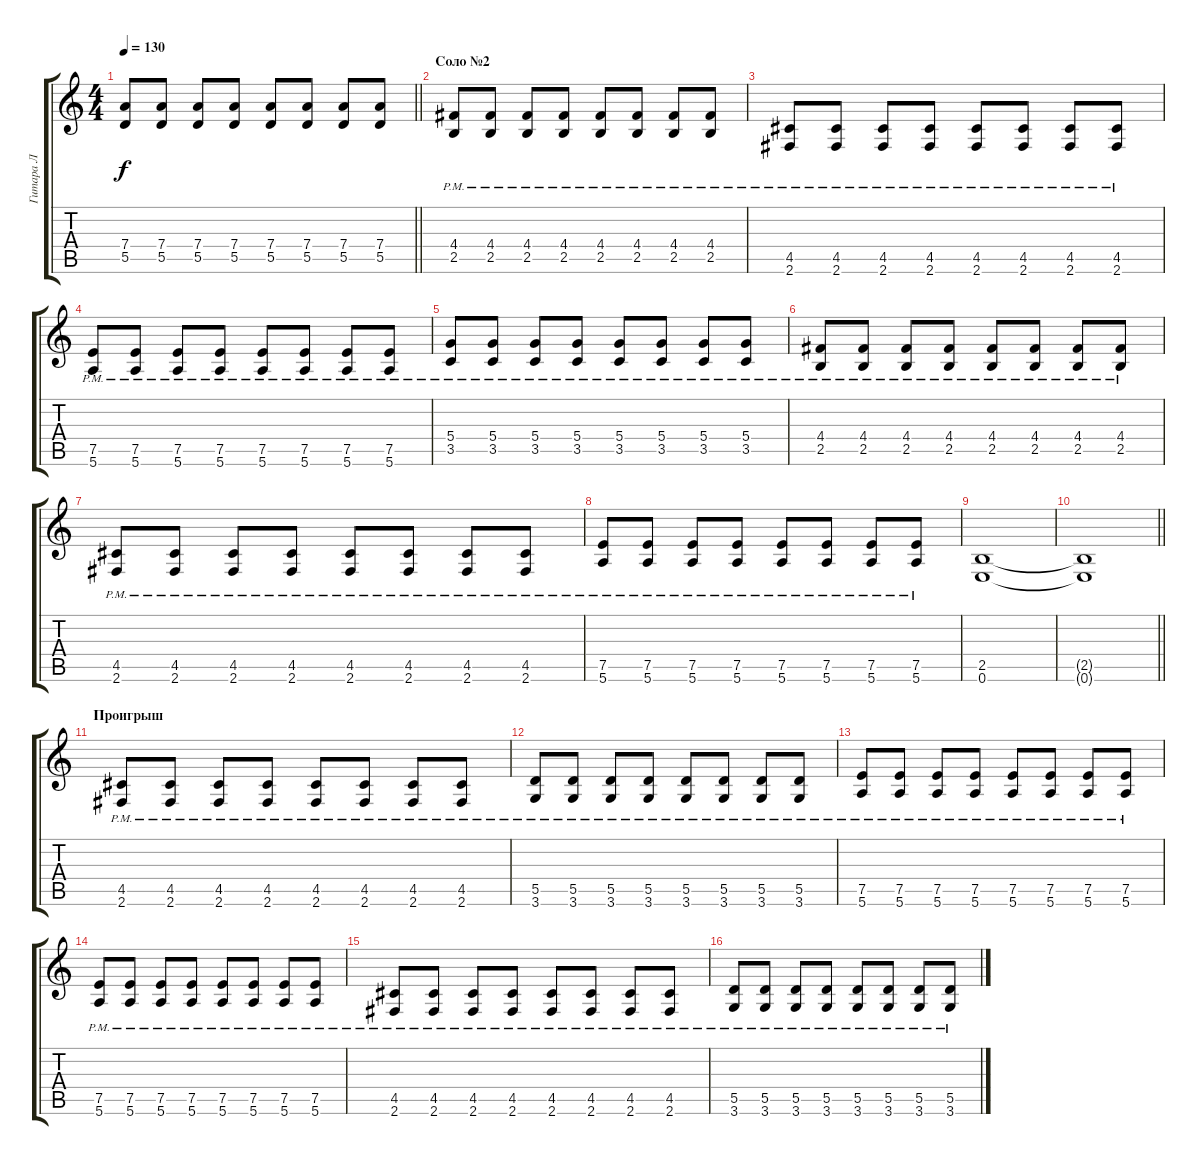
\track ("Гитара Л" "Гитара Л") {instrument distortionguitar}
\staff {score tabs}
\tuning (E4 B3 G3 D3 A2 E2) {hide}
\ts (4 4)
\tempo 130
\clef g2
\barLineRight lightlight
\ks c
(7.4 5.5).8{dy f} (7.4 5.5).8 (7.4 5.5).8 (7.4 5.5).8 (7.4 5.5).8 (7.4 5.5).8 (7.4 5.5).8 (7.4 5.5).8 |
\section ("" "Соло №2")
(4.4{pm} 2.5{pm}).8 (4.4{pm} 2.5{pm}).8 (4.4{pm} 2.5{pm}).8 (4.4{pm} 2.5{pm}).8 (4.4{pm} 2.5{pm}).8 (4.4{pm} 2.5{pm}).8 (4.4{pm} 2.5{pm}).8 (4.4{pm} 2.5{pm}).8 |
(4.5{pm} 2.6{pm}).8 (4.5{pm} 2.6{pm}).8 (4.5{pm} 2.6{pm}).8 (4.5{pm} 2.6{pm}).8 (4.5{pm} 2.6{pm}).8 (4.5{pm} 2.6{pm}).8 (4.5{pm} 2.6{pm}).8 (4.5{pm} 2.6{pm}).8 |
(7.5{pm} 5.6{pm}).8 (7.5{pm} 5.6{pm}).8 (7.5{pm} 5.6{pm}).8 (7.5{pm} 5.6{pm}).8 (7.5{pm} 5.6{pm}).8 (7.5{pm} 5.6{pm}).8 (7.5{pm} 5.6{pm}).8 (7.5{pm} 5.6{pm}).8 |
(5.4{pm} 3.5{pm}).8 (5.4{pm} 3.5{pm}).8 (5.4{pm} 3.5{pm}).8 (5.4{pm} 3.5{pm}).8 (5.4{pm} 3.5{pm}).8 (5.4{pm} 3.5{pm}).8 (5.4{pm} 3.5{pm}).8 (5.4{pm} 3.5{pm}).8 |
(4.4{pm} 2.5{pm}).8 (4.4{pm} 2.5{pm}).8 (4.4{pm} 2.5{pm}).8 (4.4{pm} 2.5{pm}).8 (4.4{pm} 2.5{pm}).8 (4.4{pm} 2.5{pm}).8 (4.4{pm} 2.5{pm}).8 (4.4{pm} 2.5{pm}).8 |
(4.5{pm} 2.6{pm}).8 (4.5{pm} 2.6{pm}).8 (4.5{pm} 2.6{pm}).8 (4.5{pm} 2.6{pm}).8 (4.5{pm} 2.6{pm}).8 (4.5{pm} 2.6{pm}).8 (4.5{pm} 2.6{pm}).8 (4.5{pm} 2.6{pm}).8 |
(7.5{pm} 5.6{pm}).8 (7.5{pm} 5.6{pm}).8 (7.5{pm} 5.6{pm}).8 (7.5{pm} 5.6{pm}).8 (7.5{pm} 5.6{pm}).8 (7.5{pm} 5.6{pm}).8 (7.5{pm} 5.6{pm}).8 (7.5{pm} 5.6{pm}).8 |
(2.5 0.6).1 |
\barLineRight lightlight
(2.5{t} 0.6{t}).1 |
\section ("" "Проигрыш")
(4.5{pm} 2.6{pm}).8 (4.5{pm} 2.6{pm}).8 (4.5{pm} 2.6{pm}).8 (4.5{pm} 2.6{pm}).8 (4.5{pm} 2.6{pm}).8 (4.5{pm} 2.6{pm}).8 (4.5{pm} 2.6{pm}).8 (4.5{pm} 2.6{pm}).8 |
(5.5{pm} 3.6{pm}).8 (5.5{pm} 3.6{pm}).8 (5.5{pm} 3.6{pm}).8 (5.5{pm} 3.6{pm}).8 (5.5{pm} 3.6{pm}).8 (5.5{pm} 3.6{pm}).8 (5.5{pm} 3.6{pm}).8 (5.5{pm} 3.6{pm}).8 |
(7.5{pm} 5.6{pm}).8 (7.5{pm} 5.6{pm}).8 (7.5{pm} 5.6{pm}).8 (7.5{pm} 5.6{pm}).8 (7.5{pm} 5.6{pm}).8 (7.5{pm} 5.6{pm}).8 (7.5{pm} 5.6{pm}).8 (7.5{pm} 5.6{pm}).8 |
(7.5{pm} 5.6{pm}).8 (7.5{pm} 5.6{pm}).8 (7.5{pm} 5.6{pm}).8 (7.5{pm} 5.6{pm}).8 (7.5{pm} 5.6{pm}).8 (7.5{pm} 5.6{pm}).8 (7.5{pm} 5.6{pm}).8 (7.5{pm} 5.6{pm}).8 |
(4.5{pm} 2.6{pm}).8 (4.5{pm} 2.6{pm}).8 (4.5{pm} 2.6{pm}).8 (4.5{pm} 2.6{pm}).8 (4.5{pm} 2.6{pm}).8 (4.5{pm} 2.6{pm}).8 (4.5{pm} 2.6{pm}).8 (4.5{pm} 2.6{pm}).8 |
(5.5{pm} 3.6{pm}).8 (5.5{pm} 3.6{pm}).8 (5.5{pm} 3.6{pm}).8 (5.5{pm} 3.6{pm}).8 (5.5{pm} 3.6{pm}).8 (5.5{pm} 3.6{pm}).8 (5.5{pm} 3.6{pm}).8 (5.5{pm} 3.6{pm}).8
